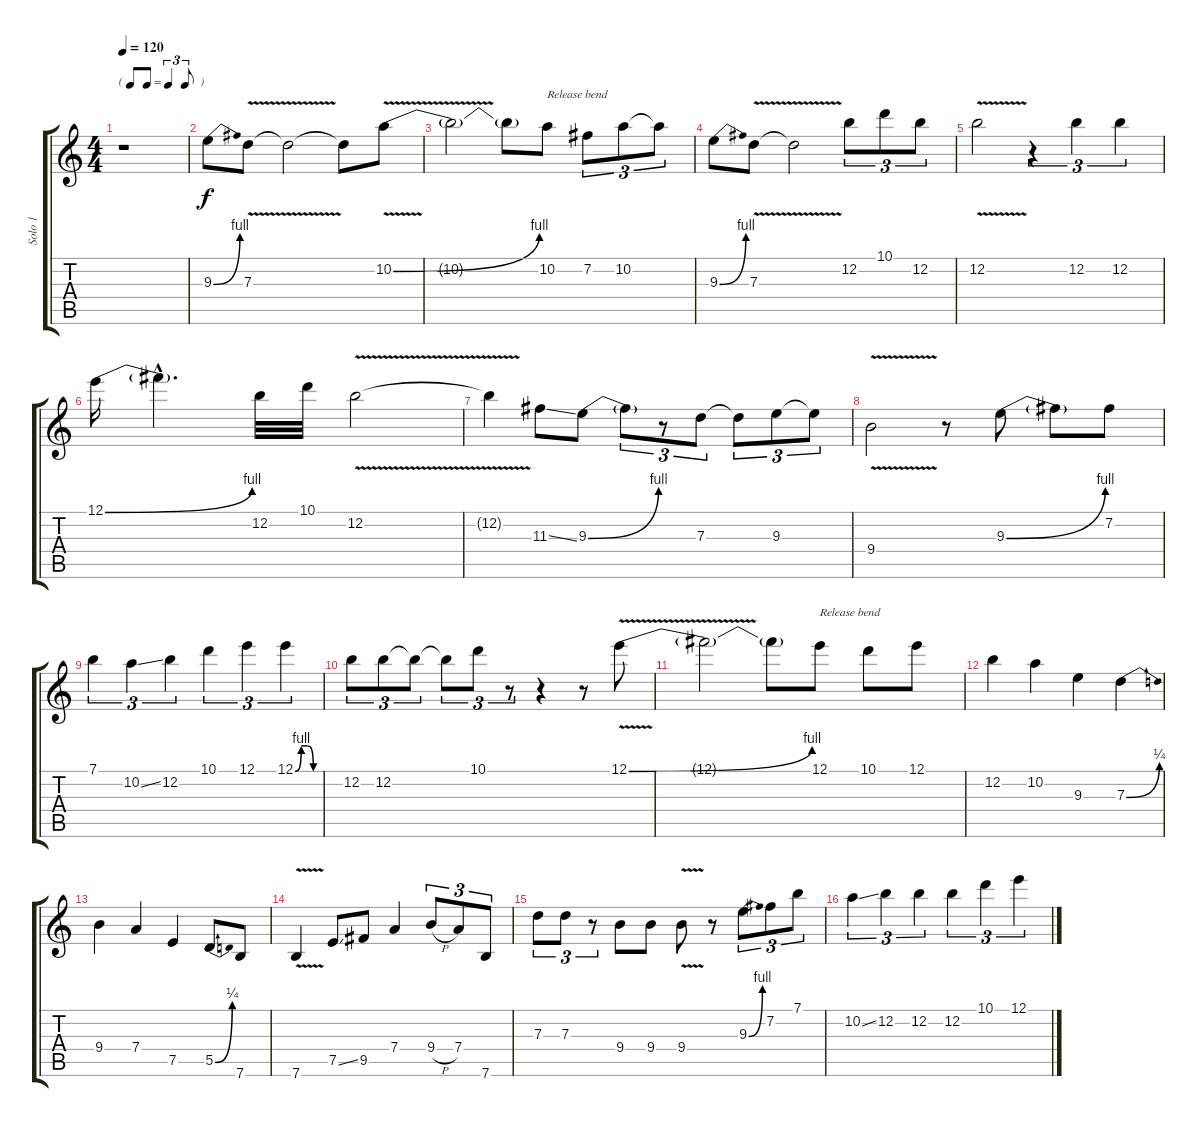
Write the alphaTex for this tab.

\track ("Solo 1" "Solo 1") {instrument distortionguitar}
\staff {score tabs}
\tuning (E4 B3 G3 D3 A2 E2) {hide}
\ts (4 4)
\tf triplet8th
\tempo 120
\clef g2
\ks c
r.1{dy f} |
9.3{be (bend 0 0 60 4)}.8 7.3{v}.8 7.3{t}.2 7.3{t}.8 10.2{be (bend 0 0 60 4) v}.8 |
10.2{t}.2 10.2{t}.8 10.2.8{txt "Release bend"} 7.2.8{tu (3 2)} 10.2.8{tu (3 2)} 10.2{t}.8{tu (3 2)} |
9.3{be (bend 0 0 60 4)}.8 7.3{v}.8 7.3{t}.2 12.2.8{tu (3 2)} 10.1.8{tu (3 2)} 12.2.8{tu (3 2)} |
12.2{v}.2 r.4{tu (3 2)} 12.2.4{tu (3 2)} 12.2.4{tu (3 2)} |
12.1{be (bend 0 0 60 4)}.16 12.1{hac t}.4{d} 12.2.32 10.1.32 12.2{v}.2 |
12.2{t}.4 11.3{ss}.8 9.3{be (bend 0 0 60 4)}.8 9.3{t}.8{tu (3 2)} r.8{tu (3 2)} 7.3.8{tu (3 2)} 7.3{t}.8{tu (3 2)} 9.3.8{tu (3 2)} 9.3{t}.8{tu (3 2)} |
9.4{v}.2 r.8 9.3{be (bend 0 0 60 4)}.8 9.3{t}.8 7.2.8 |
7.1.4{tu (3 2)} 10.2{ss}.4{tu (3 2)} 12.2.4{tu (3 2)} 10.1.4{tu (3 2)} 12.1.4{tu (3 2)} 12.1{be (custom 0 0 15 4 30 4 45 0 60 0)}.4{tu (3 2)} |
12.2.8{tu (3 2)} 12.2.8{tu (3 2)} 12.2{t}.8{tu (3 2)} 12.2{t}.8{tu (3 2)} 10.1.8{tu (3 2)} r.8{tu (3 2)} r.4 r.8 12.1{be (bend 0 0 60 4) v}.8 |
12.1{t}.2 12.1{t}.8 12.1.8{txt "Release bend"} 10.1.8 12.1.8 |
12.2.4 10.2.4 9.3.4 7.3{be (bend 0 0 60 1)}.4 |
9.4.4 7.4.4 7.5.4 5.5{be (bend 0 0 60 1)}.8 7.6.8 |
7.6{v}.4 7.5{ss}.8 9.5.8 7.4.4 9.4{h}.8{tu (3 2)} 7.4.8{tu (3 2)} 7.6.8{tu (3 2)} |
7.3.8{tu (3 2)} 7.3.8{tu (3 2)} r.8{tu (3 2)} 9.4.8 9.4.8 9.4{v}.8 r.8 9.3{be (bend 0 0 60 4)}.8{tu (3 2)} 7.2.8{tu (3 2)} 7.1.8{tu (3 2)} |
10.2{ss}.4{tu (3 2)} 12.2.4{tu (3 2)} 12.2.4{tu (3 2)} 12.2.4{tu (3 2)} 10.1.4{tu (3 2)} 12.1.4{tu (3 2)}
